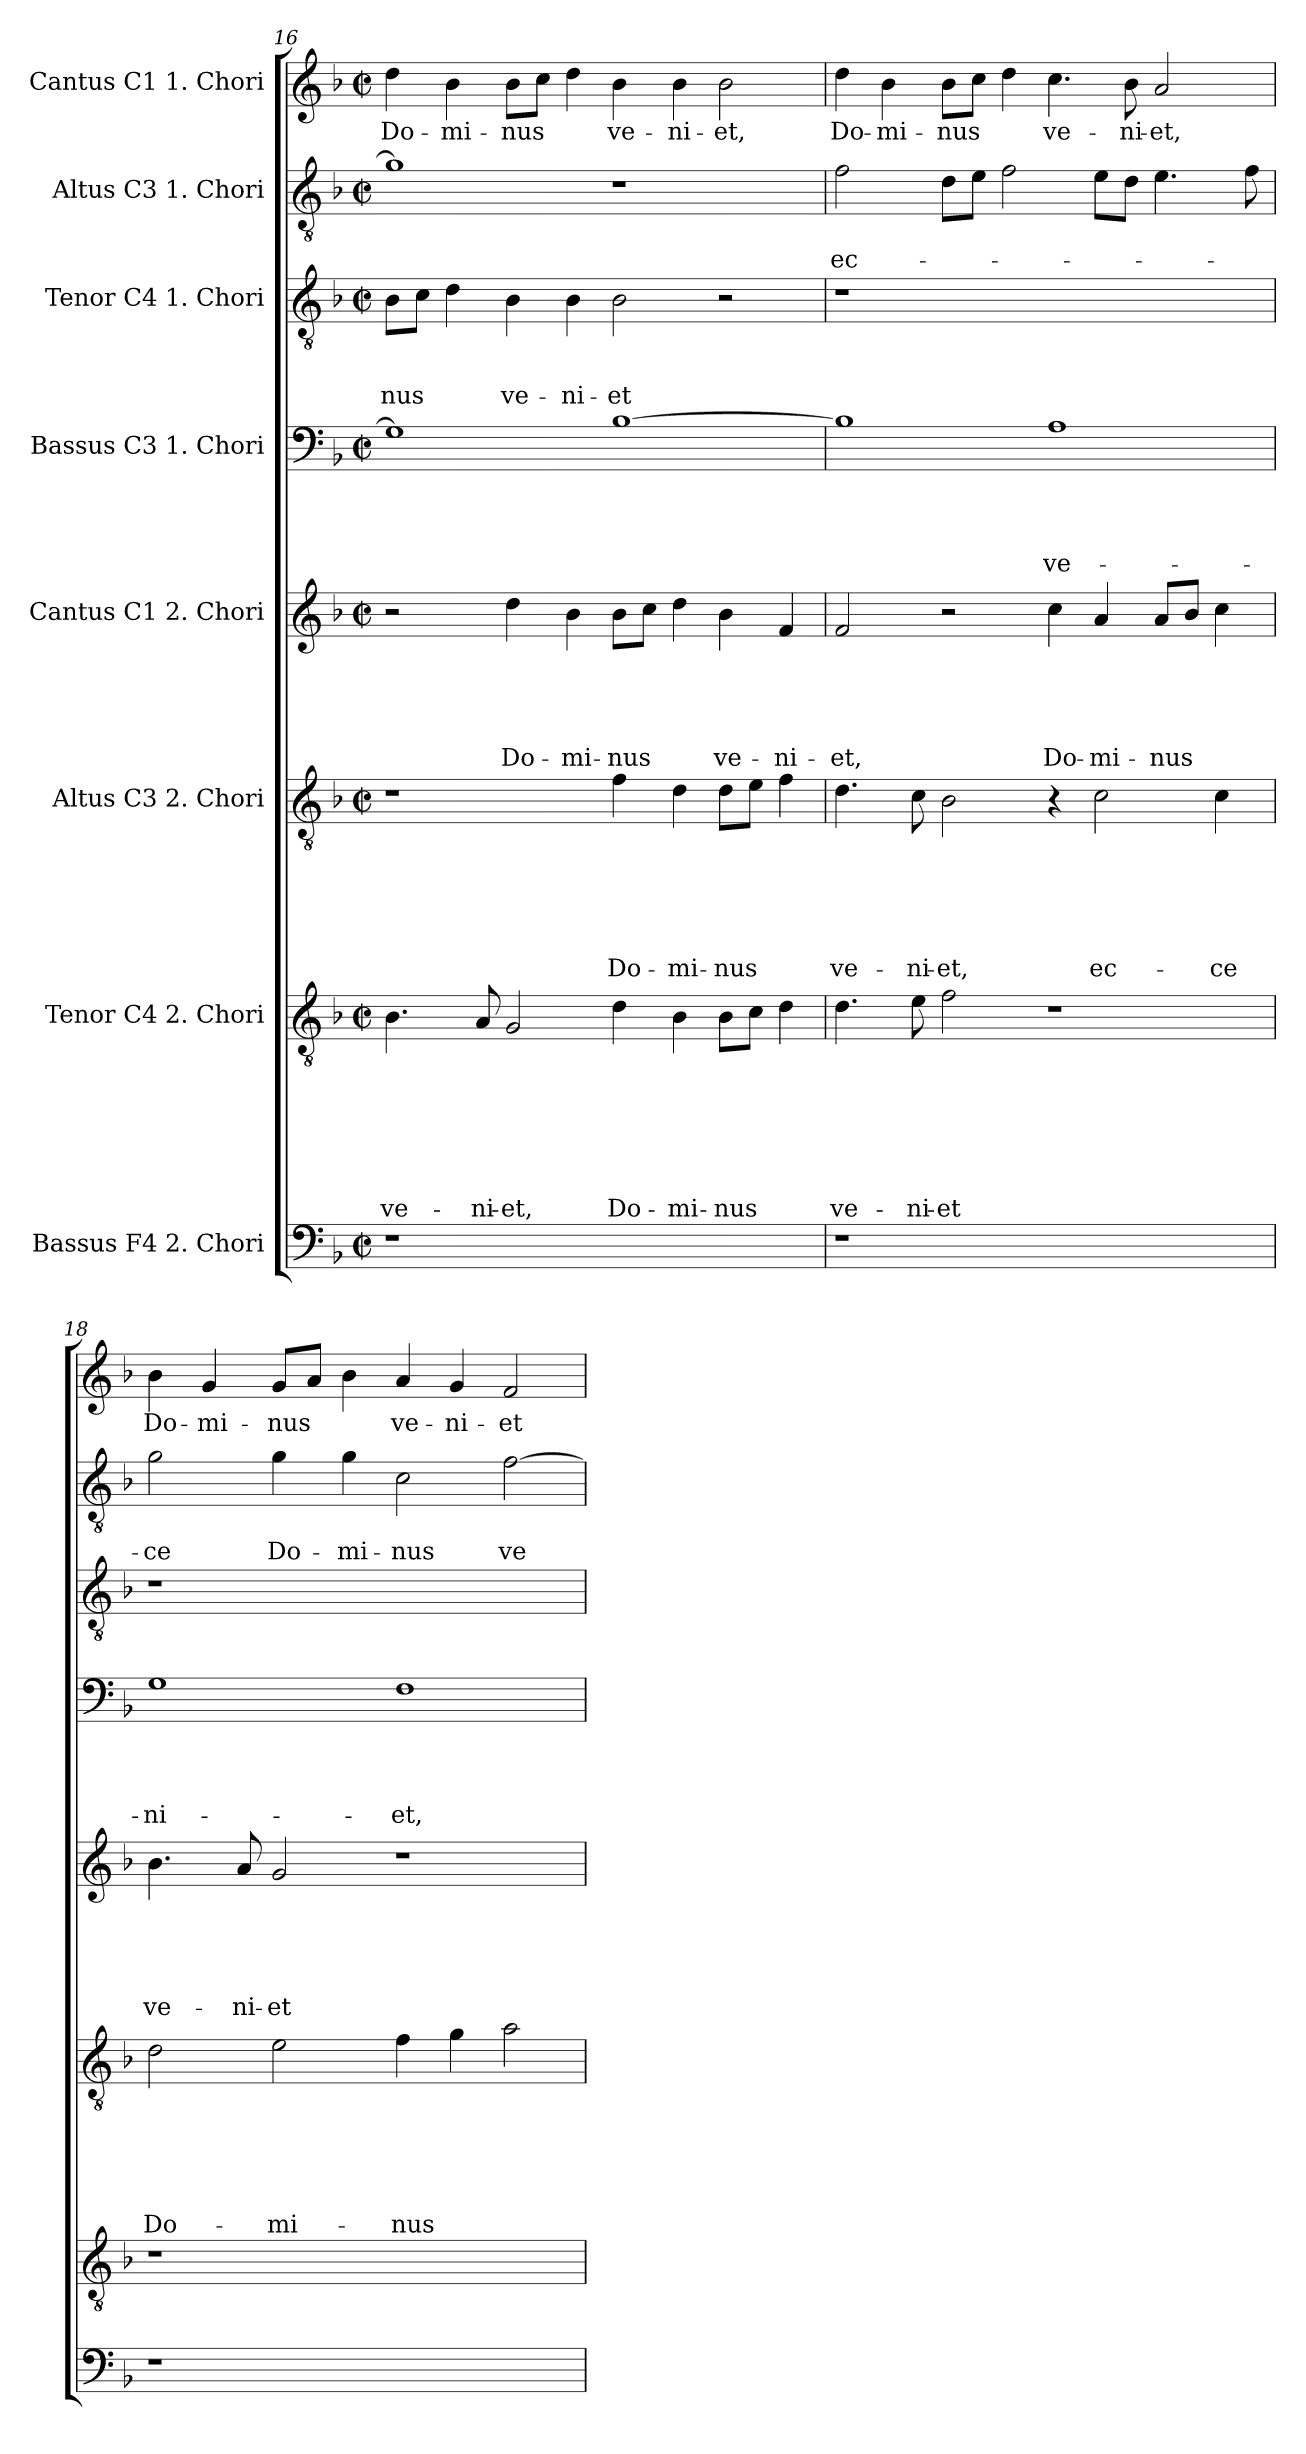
**kern	**kern	**text	**text	**text	**text	**text	**text	**text	**kern	**text	**text	**text	**text	**text	**text	**kern	**text	**text	**text	**text	**text	**kern	**text	**text	**text	**text	**kern	**text	**text	**text	**kern	**text	**text	**kern	**text
*part8	*part7	*part7	*part7	*part7	*part7	*part7	*part7	*part7	*part6	*part6	*part6	*part6	*part6	*part6	*part6	*part5	*part5	*part5	*part5	*part5	*part5	*part4	*part4	*part4	*part4	*part4	*part3	*part3	*part3	*part3	*part2	*part2	*part2	*part1	*part1
*staff8	*staff7	*staff7	*staff7	*staff7	*staff7	*staff7	*staff7	*staff7	*staff6	*staff6	*staff6	*staff6	*staff6	*staff6	*staff6	*staff5	*staff5	*staff5	*staff5	*staff5	*staff5	*staff4	*staff4	*staff4	*staff4	*staff4	*staff3	*staff3	*staff3	*staff3	*staff2	*staff2	*staff2	*staff1	*staff1
*I"Bassus F4 2. Chori	*I"Tenor C4 2. Chori	*	*	*	*	*	*	*	*I"Altus C3 2. Chori	*	*	*	*	*	*	*I"Cantus C1 2. Chori	*	*	*	*	*	*I"Bassus C3 1. Chori	*	*	*	*	*I"Tenor C4 1. Chori	*	*	*	*I"Altus C3 1. Chori	*	*	*I"Cantus C1 1. Chori	*
*clefF4	*clefGv2	*	*	*	*	*	*	*	*clefGv2	*	*	*	*	*	*	*clefG2	*	*	*	*	*	*clefF4	*	*	*	*	*clefGv2	*	*	*	*clefGv2	*	*	*clefG2	*
*k[b-]	*k[b-]	*	*	*	*	*	*	*	*k[b-]	*	*	*	*	*	*	*k[b-]	*	*	*	*	*	*k[b-]	*	*	*	*	*k[b-]	*	*	*	*k[b-]	*	*	*k[b-]	*
*F:	*F:	*	*	*	*	*	*	*	*F:	*	*	*	*	*	*	*F:	*	*	*	*	*	*F:	*	*	*	*	*F:	*	*	*	*F:	*	*	*F:	*
*M2/2	*M2/2	*	*	*	*	*	*	*	*M2/2	*	*	*	*	*	*	*M2/2	*	*	*	*	*	*M2/2	*	*	*	*	*M2/2	*	*	*	*M2/2	*	*	*M2/2	*
*met(c|)	*met(c|)	*	*	*	*	*	*	*	*met(c|)	*	*	*	*	*	*	*met(c|)	*	*	*	*	*	*met(c|)	*	*	*	*	*met(c|)	*	*	*	*met(c|)	*	*	*met(c|)	*
=16	=16	=16	=16	=16	=16	=16	=16	=16	=16	=16	=16	=16	=16	=16	=16	=16	=16	=16	=16	=16	=16	=16	=16	=16	=16	=16	=16	=16	=16	=16	=16	=16	=16	=16	=16
1r	4.B-\	.	.	.	.	.	.	ve-	1r	.	.	.	.	.	.	2r	.	.	.	.	.	1G]	.	.	.	.	8B-\L	.	.	-nus	1g]	.	.	4dd\	Do-
.	.	.	.	.	.	.	.	.	.	.	.	.	.	.	.	.	.	.	.	.	.	.	.	.	.	.	8c\J	.	.	.	.	.	.	.	.
.	.	.	.	.	.	.	.	.	.	.	.	.	.	.	.	.	.	.	.	.	.	.	.	.	.	.	4d\	.	.	.	.	.	.	4b-\	-mi-
.	8A/	.	.	.	.	.	.	-ni-	.	.	.	.	.	.	.	.	.	.	.	.	.	.	.	.	.	.	.	.	.	.	.	.	.	.	.
.	2G/	.	.	.	.	.	.	-et,	.	.	.	.	.	.	.	4dd\	.	.	.	.	Do-	.	.	.	.	.	4B-\	.	.	ve-	.	.	.	8b-\L	-nus
.	.	.	.	.	.	.	.	.	.	.	.	.	.	.	.	.	.	.	.	.	.	.	.	.	.	.	.	.	.	.	.	.	.	8cc\J	.
.	.	.	.	.	.	.	.	.	.	.	.	.	.	.	.	4b-\	.	.	.	.	-mi-	.	.	.	.	.	4B-\	.	.	-ni-	.	.	.	4dd\	.
1ryy	4d\	.	.	.	.	.	.	Do-	4f\	.	.	.	.	.	Do-	8b-\L	.	.	.	.	-nus	[1B-	.	.	.	.	2B-\	.	.	-et	1r	.	.	4b-\	ve-
.	.	.	.	.	.	.	.	.	.	.	.	.	.	.	.	8cc\J	.	.	.	.	.	.	.	.	.	.	.	.	.	.	.	.	.	.	.
.	4B-\	.	.	.	.	.	.	-mi-	4d\	.	.	.	.	.	-mi-	4dd\	.	.	.	.	.	.	.	.	.	.	.	.	.	.	.	.	.	4b-\	-ni-
.	8B-\L	.	.	.	.	.	.	-nus	8d\L	.	.	.	.	.	-nus	4b-\	.	.	.	.	ve-	.	.	.	.	.	2r	.	.	.	.	.	.	2b-\	-et,
.	8c\J	.	.	.	.	.	.	.	8e\J	.	.	.	.	.	.	.	.	.	.	.	.	.	.	.	.	.	.	.	.	.	.	.	.	.	.
.	4d\	.	.	.	.	.	.	.	4f\	.	.	.	.	.	.	4f/	.	.	.	.	-ni-	.	.	.	.	.	.	.	.	.	.	.	.	.	.
=17	=17	=17	=17	=17	=17	=17	=17	=17	=17	=17	=17	=17	=17	=17	=17	=17	=17	=17	=17	=17	=17	=17	=17	=17	=17	=17	=17	=17	=17	=17	=17	=17	=17	=17	=17
1r	4.d\	.	.	.	.	.	.	ve-	4.d\	.	.	.	.	.	ve-	2f/	.	.	.	.	-et,	1B-]	.	.	.	.	1r	.	.	.	2f\	.	ec-	4dd\	Do-
.	.	.	.	.	.	.	.	.	.	.	.	.	.	.	.	.	.	.	.	.	.	.	.	.	.	.	.	.	.	.	.	.	.	4b-\	-mi-
.	8e\	.	.	.	.	.	.	-ni-	8c\	.	.	.	.	.	-ni-	.	.	.	.	.	.	.	.	.	.	.	.	.	.	.	.	.	.	.	.
.	2f\	.	.	.	.	.	.	-et	2B-\	.	.	.	.	.	-et,	2r	.	.	.	.	.	.	.	.	.	.	.	.	.	.	8d\L	.	.	8b-\L	-nus
.	.	.	.	.	.	.	.	.	.	.	.	.	.	.	.	.	.	.	.	.	.	.	.	.	.	.	.	.	.	.	8e\J	.	.	8cc\J	.
.	.	.	.	.	.	.	.	.	.	.	.	.	.	.	.	.	.	.	.	.	.	.	.	.	.	.	.	.	.	.	2f\	.	.	4dd\	.
1ryy	1r	.	.	.	.	.	.	.	4r	.	.	.	.	.	.	4cc\	.	.	.	.	Do-	1A	.	.	.	ve-	1ryy	.	.	.	.	.	.	4.cc\	ve-
.	.	.	.	.	.	.	.	.	2c\	.	.	.	.	.	ec-	4a/	.	.	.	.	-mi-	.	.	.	.	.	.	.	.	.	8e\L	.	.	.	.
.	.	.	.	.	.	.	.	.	.	.	.	.	.	.	.	.	.	.	.	.	.	.	.	.	.	.	.	.	.	.	8d\J	.	.	8b-\	-ni-
.	.	.	.	.	.	.	.	.	.	.	.	.	.	.	.	8a/L	.	.	.	.	-nus	.	.	.	.	.	.	.	.	.	4.e\	.	.	2a/	-et,
.	.	.	.	.	.	.	.	.	.	.	.	.	.	.	.	8b-/J	.	.	.	.	.	.	.	.	.	.	.	.	.	.	.	.	.	.	.
.	.	.	.	.	.	.	.	.	4c\	.	.	.	.	.	-ce	4cc\	.	.	.	.	.	.	.	.	.	.	.	.	.	.	.	.	.	.	.
.	.	.	.	.	.	.	.	.	.	.	.	.	.	.	.	.	.	.	.	.	.	.	.	.	.	.	.	.	.	.	8f\	.	.	.	.
!!LO:LB:g=z
=18	=18	=18	=18	=18	=18	=18	=18	=18	=18	=18	=18	=18	=18	=18	=18	=18	=18	=18	=18	=18	=18	=18	=18	=18	=18	=18	=18	=18	=18	=18	=18	=18	=18	=18	=18
1r	1r	.	.	.	.	.	.	.	2d\	.	.	.	.	.	Do-	4.b-\	.	.	.	.	ve-	1G	.	.	.	-ni-	1r	.	.	.	2g\	.	-ce	4b-\	Do-
.	.	.	.	.	.	.	.	.	.	.	.	.	.	.	.	.	.	.	.	.	.	.	.	.	.	.	.	.	.	.	.	.	.	4g/	-mi-
.	.	.	.	.	.	.	.	.	.	.	.	.	.	.	.	8a/	.	.	.	.	-ni-	.	.	.	.	.	.	.	.	.	.	.	.	.	.
.	.	.	.	.	.	.	.	.	2e\	.	.	.	.	.	-mi-	2g/	.	.	.	.	-et	.	.	.	.	.	.	.	.	.	4g\	.	Do-	8g/L	-nus
.	.	.	.	.	.	.	.	.	.	.	.	.	.	.	.	.	.	.	.	.	.	.	.	.	.	.	.	.	.	.	.	.	.	8a/J	.
.	.	.	.	.	.	.	.	.	.	.	.	.	.	.	.	.	.	.	.	.	.	.	.	.	.	.	.	.	.	.	4g\	.	-mi-	4b-\	.
1ryy	1ryy	.	.	.	.	.	.	.	4f\	.	.	.	.	.	-nus	1r	.	.	.	.	.	1F	.	.	.	-et,	1ryy	.	.	.	2c\	.	-nus	4a/	ve-
.	.	.	.	.	.	.	.	.	4g\	.	.	.	.	.	.	.	.	.	.	.	.	.	.	.	.	.	.	.	.	.	.	.	.	4g/	-ni-
.	.	.	.	.	.	.	.	.	2a\	.	.	.	.	.	.	.	.	.	.	.	.	.	.	.	.	.	.	.	.	.	[2f\	.	ve-	2f/	-et
=	=	=	=	=	=	=	=	=	=	=	=	=	=	=	=	=	=	=	=	=	=	=	=	=	=	=	=	=	=	=	=	=	=	=	=
*-	*-	*-	*-	*-	*-	*-	*-	*-	*-	*-	*-	*-	*-	*-	*-	*-	*-	*-	*-	*-	*-	*-	*-	*-	*-	*-	*-	*-	*-	*-	*-	*-	*-	*-	*-
